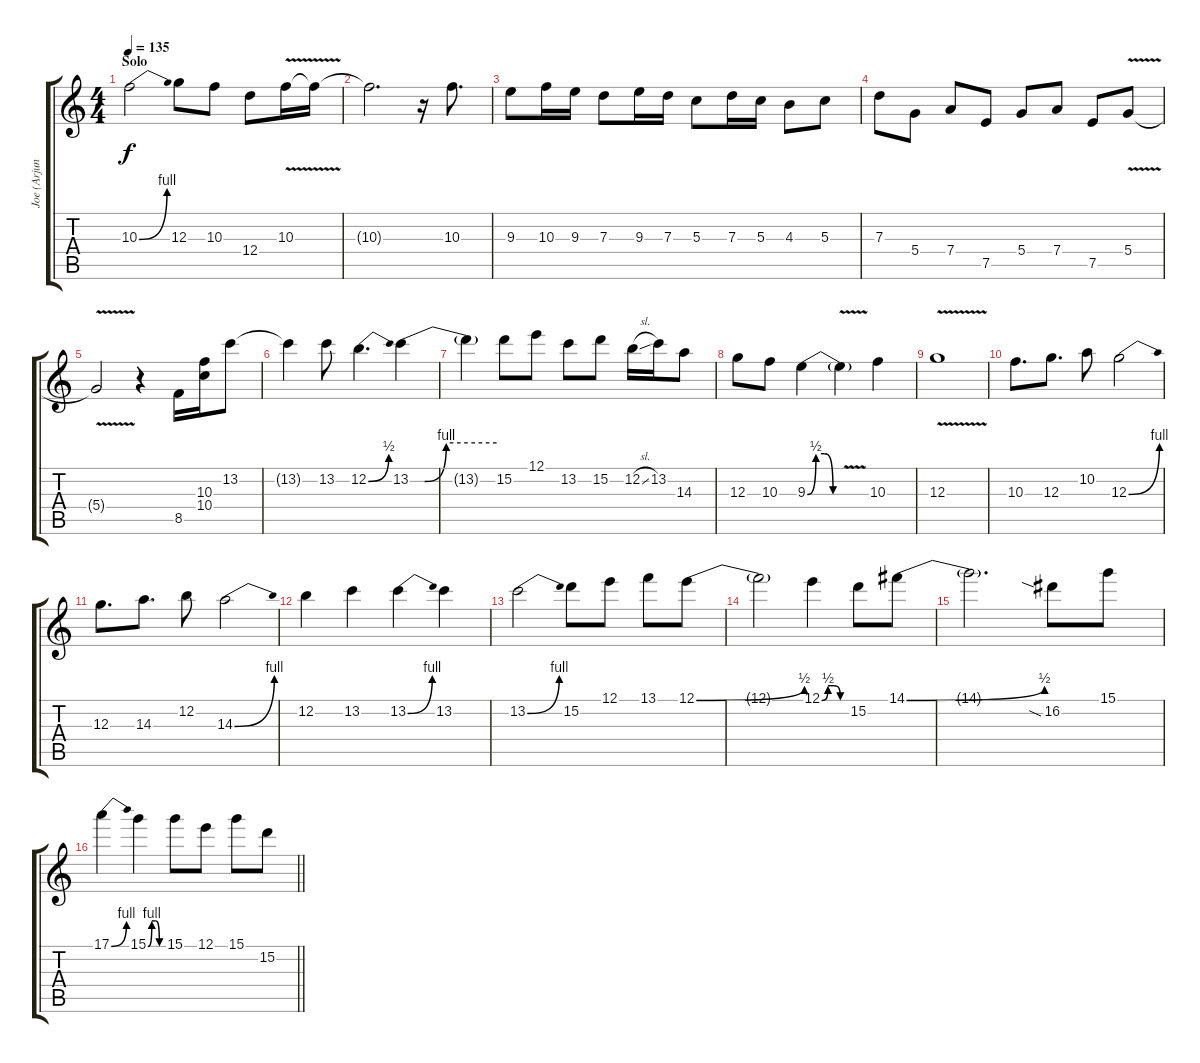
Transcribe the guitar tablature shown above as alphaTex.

\track ("Joe (Arjun Rampal)" "Joe (Arjun") {instrument distortionguitar}
\staff {score tabs}
\tuning (E4 B3 G3 D3 A2 E2) {hide}
\ts (4 4)
\section ("" "Solo")
\tempo 135
\clef g2
\ks c
10.3{be (bend 0 0 60 4)}.2{dy f volume 10} 12.3.8 10.3.8 12.4.8 10.3{v}.16 10.3{t}.16 |
10.3{t}.2{d} r.16 10.3.8{d} |
9.3.8 10.3.16 9.3.16 7.3.8 9.3.16 7.3.16 5.3.8 7.3.16 5.3.16 4.3.8 5.3.8 |
7.3.8 5.4.8 7.4.8 7.5.8 5.4.8 7.4.8 7.5.8 5.4{v}.8 |
5.4{t}.2 r.4 8.5.16 (10.3 10.4).16 13.2.8 |
13.2{t}.4 13.2.8 12.2{be (bend 0 0 60 2)}.4{d} 13.2{be (custom 0 0 10 0 25 4 60 4)}.4 |
13.2{t}.4 15.2.8 12.1.8 13.2.8 15.2.8 12.2{sl}.16 13.2.16 14.3.8 |
12.3.8 10.3.8 9.3{be (custom 0 0 15 2 30 2 45 0 60 0)}.4 9.3{v t}.4 10.3.4 |
12.3{v}.1 |
10.3.8{d} 12.3.8{d} 10.2.8 12.3{be (bend 0 0 60 4)}.2 |
12.3.8{d} 14.3.8{d} 12.2.8 14.3{be (bend 0 0 60 4)}.2 |
12.2.4 13.2.4 13.2{be (bend 0 0 60 4)}.4 13.2.4 |
13.2{be (bend 0 0 60 4)}.2 15.2.8 12.1.8 13.1.8 12.1{be (bend 0 0 60 2)}.8 |
12.1{t}.2 12.1{be (custom 0 0 15 2 30 2 45 0 60 0)}.4 15.2.8 14.1{be (bend 0 0 60 2)}.8 |
14.1{t}.2{d} 16.2{sia}.8 15.1.8 |
\barLineRight lightlight
17.1{be (bend 0 0 60 4)}.4 15.1{be (custom 0 0 15 4 30 4 45 0 60 0)}.4 15.1.8 12.1.8 15.1.8 15.2.8
